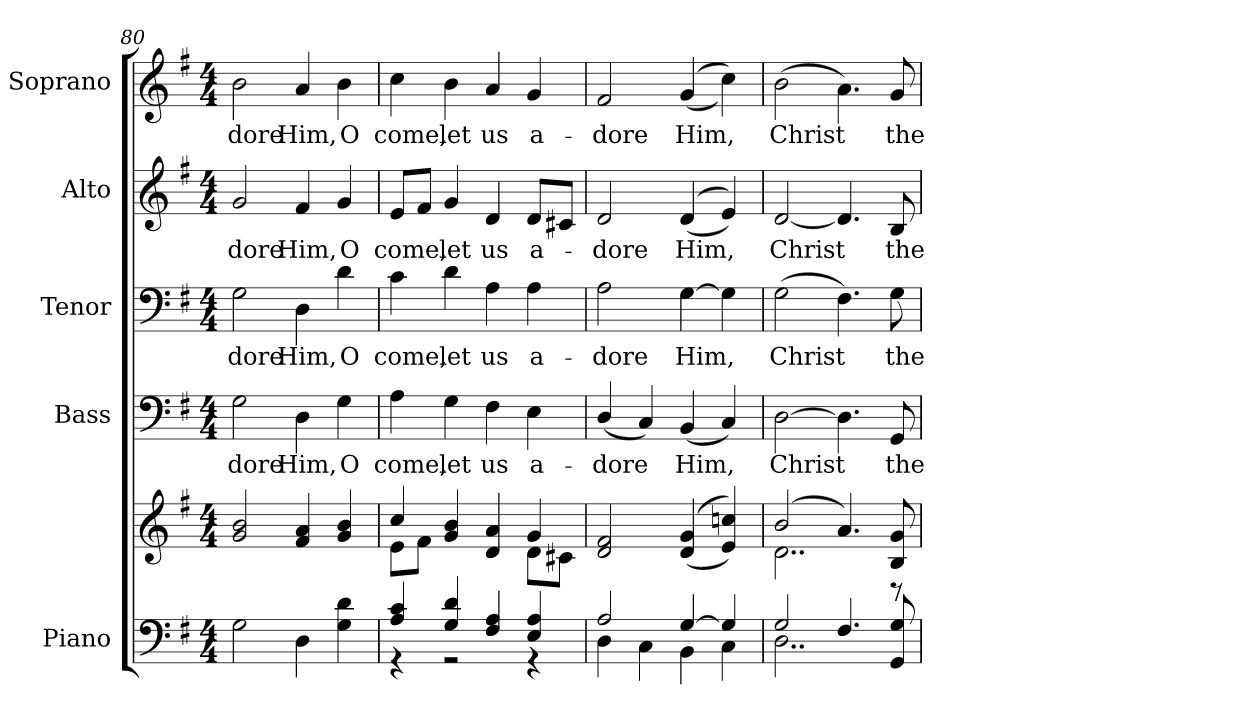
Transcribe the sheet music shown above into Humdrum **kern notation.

**kern	**kern	**kern	**text	**kern	**text	**kern	**text	**kern	**text
*part5	*part5	*part4	*part4	*part3	*part3	*part2	*part2	*part1	*part1
*staff6	*staff5	*staff4	*staff4	*staff3	*staff3	*staff2	*staff2	*staff1	*staff1
*I"Piano	*	*I"Bass	*	*I"Tenor	*	*I"Alto	*	*I"Soprano	*
*I'Pno.	*	*I'B.	*	*I'T.	*	*I'A.	*	*I'S.	*
!!LO:PB:g=z
*clefF4	*clefG2	*clefF4	*	*clefF4	*	*clefG2	*	*clefG2	*
*k[f#]	*k[f#]	*k[f#]	*	*k[f#]	*	*k[f#]	*	*k[f#]	*
*G:	*G:	*G:	*	*G:	*	*G:	*	*G:	*
*M4/4	*M4/4	*M4/4	*	*M4/4	*	*M4/4	*	*M4/4	*
=80	=80	=80	=80	=80	=80	=80	=80	=80	=80
*^	*^	*	*	*	*	*	*	*	*
!	!	!	!	!	!LO:LY:b:color=#000000	!	!	!	!	!	!
!	!	!	!	!	!	!	!LO:LY:b:color=#000000	!	!	!	!
!	!	!	!	!	!	!	!	!	!LO:LY:b:color=#000000	!	!
!	!	!	!	!	!	!	!	!	!	!	!LO:LY:b:color=#000000
2Gi\	2.ryy	2gi/ 2bi	2ryy	2Gi\	-dore	2Gi\	-dore	2gi/	-dore	2bi\	-dore
!	!	!	!	!	!LO:LY:b:color=#000000	!	!	!	!	!	!
!	!	!	!	!	!	!	!LO:LY:b:color=#000000	!	!	!	!
!	!	!	!	!	!	!	!	!	!LO:LY:b:color=#000000	!	!
!	!	!	!	!	!	!	!	!	!	!	!LO:LY:b:color=#000000
4Di\	.	4f#i/ 4ai	4ryy	4Di\	Him,	4Di\	Him,	4f#i/	Him,	4ai/	Him,
!	!	!	!	!	!LO:LY:b:color=#000000	!	!	!	!	!	!
!	!	!	!	!	!	!	!LO:LY:b:color=#000000	!	!	!	!
!	!	!	!	!	!	!	!	!	!LO:LY:b:color=#000000	!	!
*	*	*	*	*	*	*	*	*	*	*MM125	*
!	!	!	!	!	!	!	!	!	!	!	!LO:LY:b:color=#000000
4Gi\ 4di	4ryy	4gi/ 4bi	4ryy	4Gi\	O	4di\	O	4gi/	O	4bi\	O
=81	=81	=81	=81	=81	=81	=81	=81	=81	=81	=81	=81
!	!	!	!	!	!LO:LY:b:color=#000000	!	!	!	!	!	!
!	!	!	!	!	!	!	!LO:LY:b:color=#000000	!	!	!	!
!	!	!	!	!	!	!	!	!	!LO:LY:b:color=#000000	!	!
!	!	!	!	!	!	!	!	!	!	!	!LO:LY:b:color=#000000
4Ai/ 4ci	4r	4cci/	8ei\L	4Ai\	come,	4ci\	come,	8ei/L	come,	4cci\	come,
.	.	.	8f#i\J	.	.	.	.	8f#i/J	.	.	.
!	!	!	!	!	!LO:LY:b:color=#000000	!	!	!	!	!	!
!	!	!	!	!	!	!	!LO:LY:b:color=#000000	!	!	!	!
!	!	!	!	!	!	!	!	!	!LO:LY:b:color=#000000	!	!
!	!	!	!	!	!	!	!	!	!	!	!LO:LY:b:color=#000000
4Gi/ 4di	2r	4gi/ 4bi	2ryy	4Gi\	let	4di\	let	4gi/	let	4bi\	let
!	!	!	!	!	!LO:LY:b:color=#000000	!	!	!	!	!	!
!	!	!	!	!	!	!	!LO:LY:b:color=#000000	!	!	!	!
!	!	!	!	!	!	!	!	!	!LO:LY:b:color=#000000	!	!
!	!	!	!	!	!	!	!	!	!	!	!LO:LY:b:color=#000000
4F#i/ 4Ai	.	4di/ 4ai	.	4F#i\	us	4Ai\	us	4di/	us	4ai/	us
!	!	!	!	!	!LO:LY:b:color=#000000	!	!	!	!	!	!
!	!	!	!	!	!	!	!LO:LY:b:color=#000000	!	!	!	!
!	!	!	!	!	!	!	!	!	!LO:LY:b:color=#000000	!	!
!	!	!	!	!	!	!	!	!	!	!	!LO:LY:b:color=#000000
4Ei/ 4Ai	4r	4gi/	8di\L	4Ei\	a-	4Ai\	a-	8di/L	a-	4gi/	a-
.	.	.	8c#Xi\J	.	.	.	.	8c#Xi/J	.	.	.
=82	=82	=82	=82	=82	=82	=82	=82	=82	=82	=82	=82
!	!	!	!	!	!LO:LY:b:color=#000000	!	!	!	!	!	!
!	!	!	!	!	!	!	!LO:LY:b:color=#000000	!	!	!	!
!	!	!	!	!	!	!	!	!	!LO:LY:b:color=#000000	!	!
!	!	!	!	!	!	!	!	!	!	!	!LO:LY:b:color=#000000
2Ai/	4Di\	2di/ 2f#i	4ryy	(4Di/	-dore	2Ai\	-dore	2di/	-dore	2f#i/	-dore
.	4Ci\	.	2ryy	4Ci/)	.	.	.	.	.	.	.
!	!	!	!	!	!LO:LY:b:color=#000000	!	!	!	!	!	!
!	!	!	!	!	!	!	!LO:LY:b:color=#000000	!	!	!	!
!	!	!	!	!	!	!	!	!	!LO:LY:b:color=#000000	!	!
!	!	!	!	!	!	!	!	!	!	!	!LO:LY:b:color=#000000
[>4Gi/	4BBi\	((4di/ 4gi	.	(4BBi/	Him,	[>4Gi\	Him,	((4di/	Him,	((4gi/	Him,
4Gi/]	4Ci\	4ei/ 4ccni))	4ryy	4Ci/)	.	4Gi\]	.	4ei/))	.	4cci\))	.
=83	=83	=83	=83	=83	=83	=83	=83	=83	=83	=83	=83
!	!	!	!	!	!LO:LY:b:color=#000000	!	!	!	!	!	!
!	!	!	!	!	!	!	!LO:LY:b:color=#000000	!	!	!	!
!	!	!	!	!	!	!	!	!	!LO:LY:b:color=#000000	!	!
*	*	*	*	*	*	*	*	*	*	*MM120	*
!	!	!	!	!	!	!	!	!	!	!	!LO:LY:b:color=#000000
2Gi/	2..Di\	(2bi/	2..di\	[>2Di\	Christ	(2Gi\	Christ	[<2di/	Christ	(2bi\	Christ
4.F#i/	.	4.ai/)	.	4.Di\]	.	4.F#i\)	.	4.di/]	.	4.ai\)	.
!	!	!	!	!	!LO:LY:b:color=#000000	!	!	!	!	!	!
!	!	!	!	!	!	!	!LO:LY:b:color=#000000	!	!	!	!
!	!	!	!	!	!	!	!	!	!LO:LY:b:color=#000000	!	!
!	!	!	!	!	!	!	!	!	!	!	!LO:LY:b:color=#000000
8GGi/ 8Gi	8ryy	8Bi/ 8gi	8r	8GGi/	the	8Gi\	the	8Bi/	the	8gi/	the
*v	*v	*	*	*	*	*	*	*	*	*	*
*	*v	*v	*	*	*	*	*	*	*	*
=	=	=	=	=	=	=	=	=	=
*-	*-	*-	*-	*-	*-	*-	*-	*-	*-
